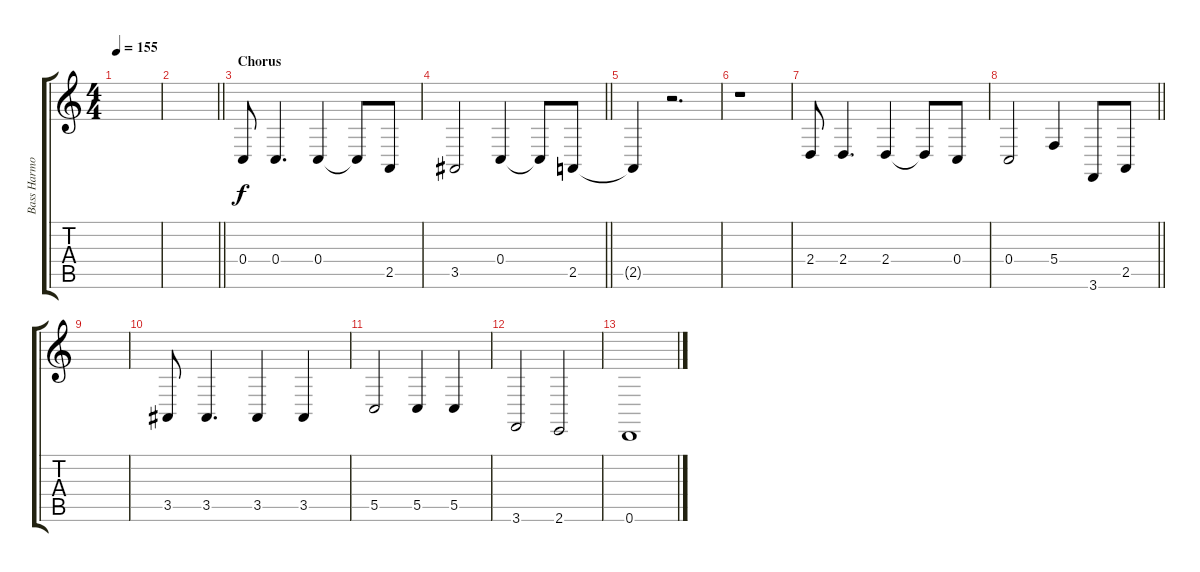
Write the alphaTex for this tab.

\track ("Bass Harmony" "Bass Harmo") {instrument frenchhorn}
\staff {score tabs}
\tuning (D4 A3 F3 C3 G2 D2) {hide}
\ts (4 4)
\tempo 155
\clef g2
\ks c
|
\barLineRight lightlight
|
\section ("" "Chorus")
0.4.8 0.4.4{d} 0.4.4 0.4{t}.8 2.5.8 |
\barLineRight lightlight
3.5.2 0.4.4 0.4{t}.8 2.5.8 |
2.5{t}.4 r.2{d} |
r.1 |
2.4.8 2.4.4{d} 2.4.4 2.4{t}.8 0.4.8 |
\barLineRight lightlight
0.4.2 5.4.4 3.6.8 2.5.8 |
|
3.5.8 3.5.4{d} 3.5.4 3.5.4 |
5.5.2 5.5.4 5.5.4 |
3.6.2 2.6.2 |
0.6.1
